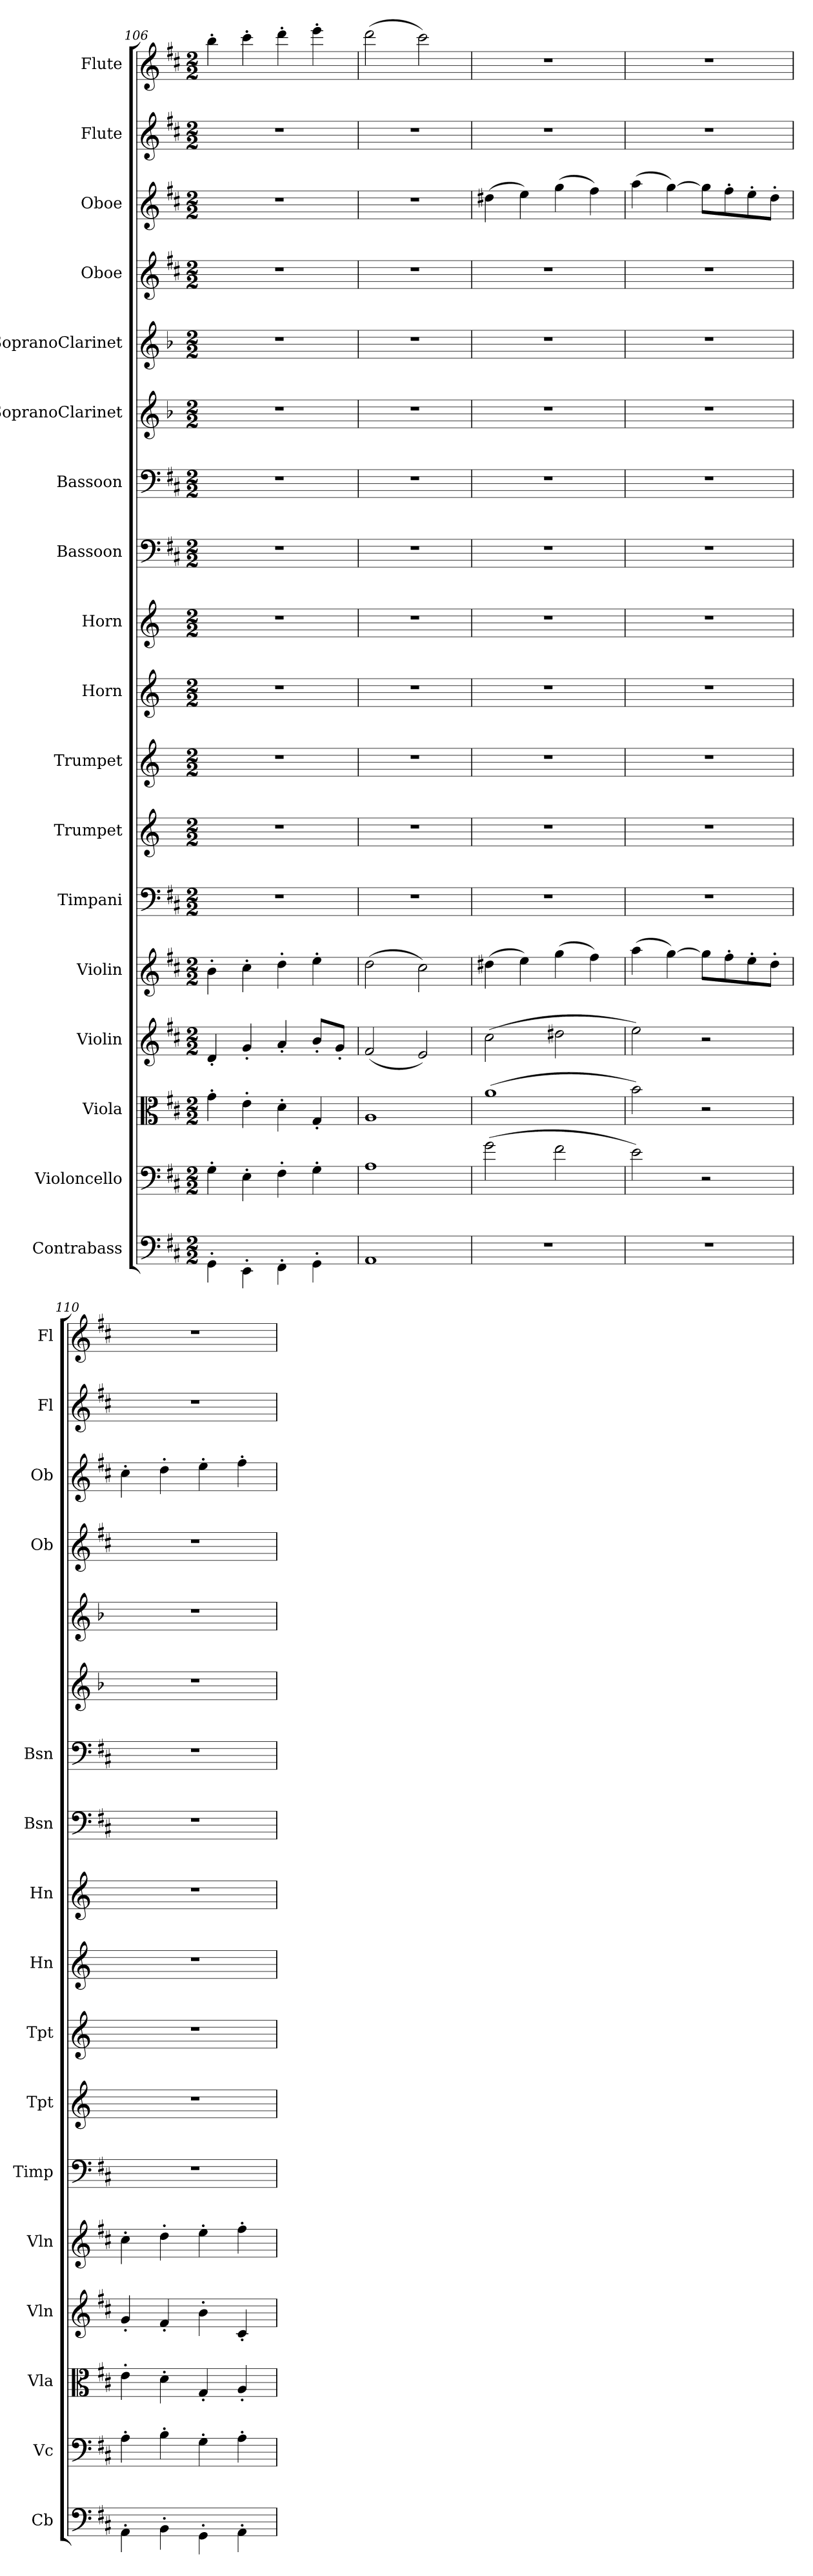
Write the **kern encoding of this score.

**kern	**kern	**kern	**kern	**kern	**kern	**kern	**kern	**kern	**kern	**kern	**kern	**kern	**kern	**kern	**kern	**kern	**kern
*part18	*part17	*part16	*part15	*part14	*part13	*part12	*part11	*part10	*part9	*part8	*part7	*part6	*part5	*part4	*part3	*part2	*part1
*staff18	*staff17	*staff16	*staff15	*staff14	*staff13	*staff12	*staff11	*staff10	*staff9	*staff8	*staff7	*staff6	*staff5	*staff4	*staff3	*staff2	*staff1
*I"Contrabass	*I"Violoncello	*I"Viola	*I"Violin	*I"Violin	*I"Timpani	*I"Trumpet	*I"Trumpet	*I"Horn	*I"Horn	*I"Bassoon	*I"Bassoon	*I"SopranoClarinet	*I"SopranoClarinet	*I"Oboe	*I"Oboe	*I"Flute	*I"Flute
*I'Cb	*I'Vc	*I'Vla	*I'Vln	*I'Vln	*I'Timp	*I'Tpt	*I'Tpt	*I'Hn	*I'Hn	*I'Bsn	*I'Bsn	*	*	*I'Ob	*I'Ob	*I'Fl	*I'Fl
*clefF4	*clefF4	*clefC3	*clefG2	*clefG2	*clefF4	*clefG2	*clefG2	*clefG2	*clefG2	*clefF4	*clefF4	*clefG2	*clefG2	*clefG2	*clefG2	*clefG2	*clefG2
*k[f#c#]	*k[f#c#]	*k[f#c#]	*k[f#c#]	*k[f#c#]	*k[f#c#]	*k[]	*k[]	*k[]	*k[]	*k[f#c#]	*k[f#c#]	*k[b-]	*k[b-]	*k[f#c#]	*k[f#c#]	*k[f#c#]	*k[f#c#]
*M2/2	*M2/2	*M2/2	*M2/2	*M2/2	*M2/2	*M2/2	*M2/2	*M2/2	*M2/2	*M2/2	*M2/2	*M2/2	*M2/2	*M2/2	*M2/2	*M2/2	*M2/2
=106	=106	=106	=106	=106	=106	=106	=106	=106	=106	=106	=106	=106	=106	=106	=106	=106	=106
4GG'\	4G'\	4g'\	4d'/	4b'\	1r	1r	1r	1r	1r	1r	1r	1r	1r	1r	1r	1r	4bb'\
4EE'\	4E'\	4e'\	4g'/	4cc#'\	.	.	.	.	.	.	.	.	.	.	.	.	4ccc#'\
4FF#'\	4F#'\	4d'\	4a'/	4dd'\	.	.	.	.	.	.	.	.	.	.	.	.	4ddd'\
4GG'\	4G'\	4G'/	8b'/L	4ee'\	.	.	.	.	.	.	.	.	.	.	.	.	4eee'\
.	.	.	8g'/J	.	.	.	.	.	.	.	.	.	.	.	.	.	.
=107	=107	=107	=107	=107	=107	=107	=107	=107	=107	=107	=107	=107	=107	=107	=107	=107	=107
1AA\	1A\	1A/	(2f#/	(2dd\	1r	1r	1r	1r	1r	1r	1r	1r	1r	1r	1r	1r	(2ddd\
.	.	.	2e/)	2cc#\)	.	.	.	.	.	.	.	.	.	.	.	.	2ccc#\)
=108	=108	=108	=108	=108	=108	=108	=108	=108	=108	=108	=108	=108	=108	=108	=108	=108	=108
1r	(2g\	(1a\	(2cc#\	(4dd#X\	1r	1r	1r	1r	1r	1r	1r	1r	1r	1r	(4dd#X\	1r	1r
.	.	.	.	4ee\)	.	.	.	.	.	.	.	.	.	.	4ee\)	.	.
.	2f#\	.	2dd#X\	(4gg\	.	.	.	.	.	.	.	.	.	.	(4gg\	.	.
.	.	.	.	4ff#\)	.	.	.	.	.	.	.	.	.	.	4ff#\)	.	.
=109	=109	=109	=109	=109	=109	=109	=109	=109	=109	=109	=109	=109	=109	=109	=109	=109	=109
1r	2e\)	2b\)	2ee\)	(4aa\	1r	1r	1r	1r	1r	1r	1r	1r	1r	1r	(4aa\	1r	1r
.	.	.	.	[4gg\)	.	.	.	.	.	.	.	.	.	.	[4gg\)	.	.
.	2r	2r	2r	8gg\L]	.	.	.	.	.	.	.	.	.	.	8gg\L]	.	.
.	.	.	.	8ff#'\	.	.	.	.	.	.	.	.	.	.	8ff#'\	.	.
.	.	.	.	8ee'\	.	.	.	.	.	.	.	.	.	.	8ee'\	.	.
.	.	.	.	8dd'\J	.	.	.	.	.	.	.	.	.	.	8dd'\J	.	.
=110	=110	=110	=110	=110	=110	=110	=110	=110	=110	=110	=110	=110	=110	=110	=110	=110	=110
4AA'\	4A'\	4e'\	4g'/	4cc#'\	1r	1r	1r	1r	1r	1r	1r	1r	1r	1r	4cc#'\	1r	1r
4BB'\	4B'\	4d'\	4f#'/	4dd'\	.	.	.	.	.	.	.	.	.	.	4dd'\	.	.
4GG'\	4G'\	4G'/	4b'\	4ee'\	.	.	.	.	.	.	.	.	.	.	4ee'\	.	.
4AA'\	4A'\	4A'/	4c#'/	4ff#'\	.	.	.	.	.	.	.	.	.	.	4ff#'\	.	.
=	=	=	=	=	=	=	=	=	=	=	=	=	=	=	=	=	=
*-	*-	*-	*-	*-	*-	*-	*-	*-	*-	*-	*-	*-	*-	*-	*-	*-	*-
